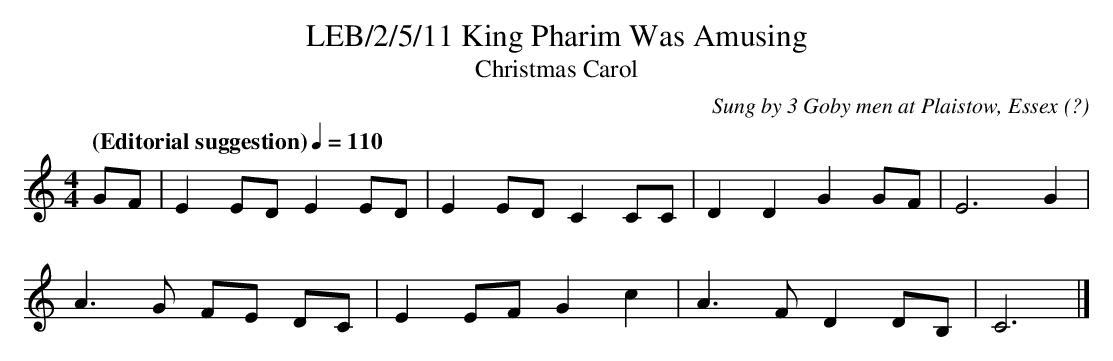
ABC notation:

X:1
T:LEB/2/5/11 King Pharim Was Amusing
T: Christmas Carol
C:Sung by 3 Goby men at Plaistow, Essex (?)
L:1/8
Q:"(Editorial suggestion)" 1/4=110
M:4/4
K:C
GF | E2 ED E2 ED | E2 ED C2 CC | D2 D2 G2 GF | E6 G2 |
A3 G FE DC | E2 EF G2 c2 | A3 F D2 DB, | C6 |]
